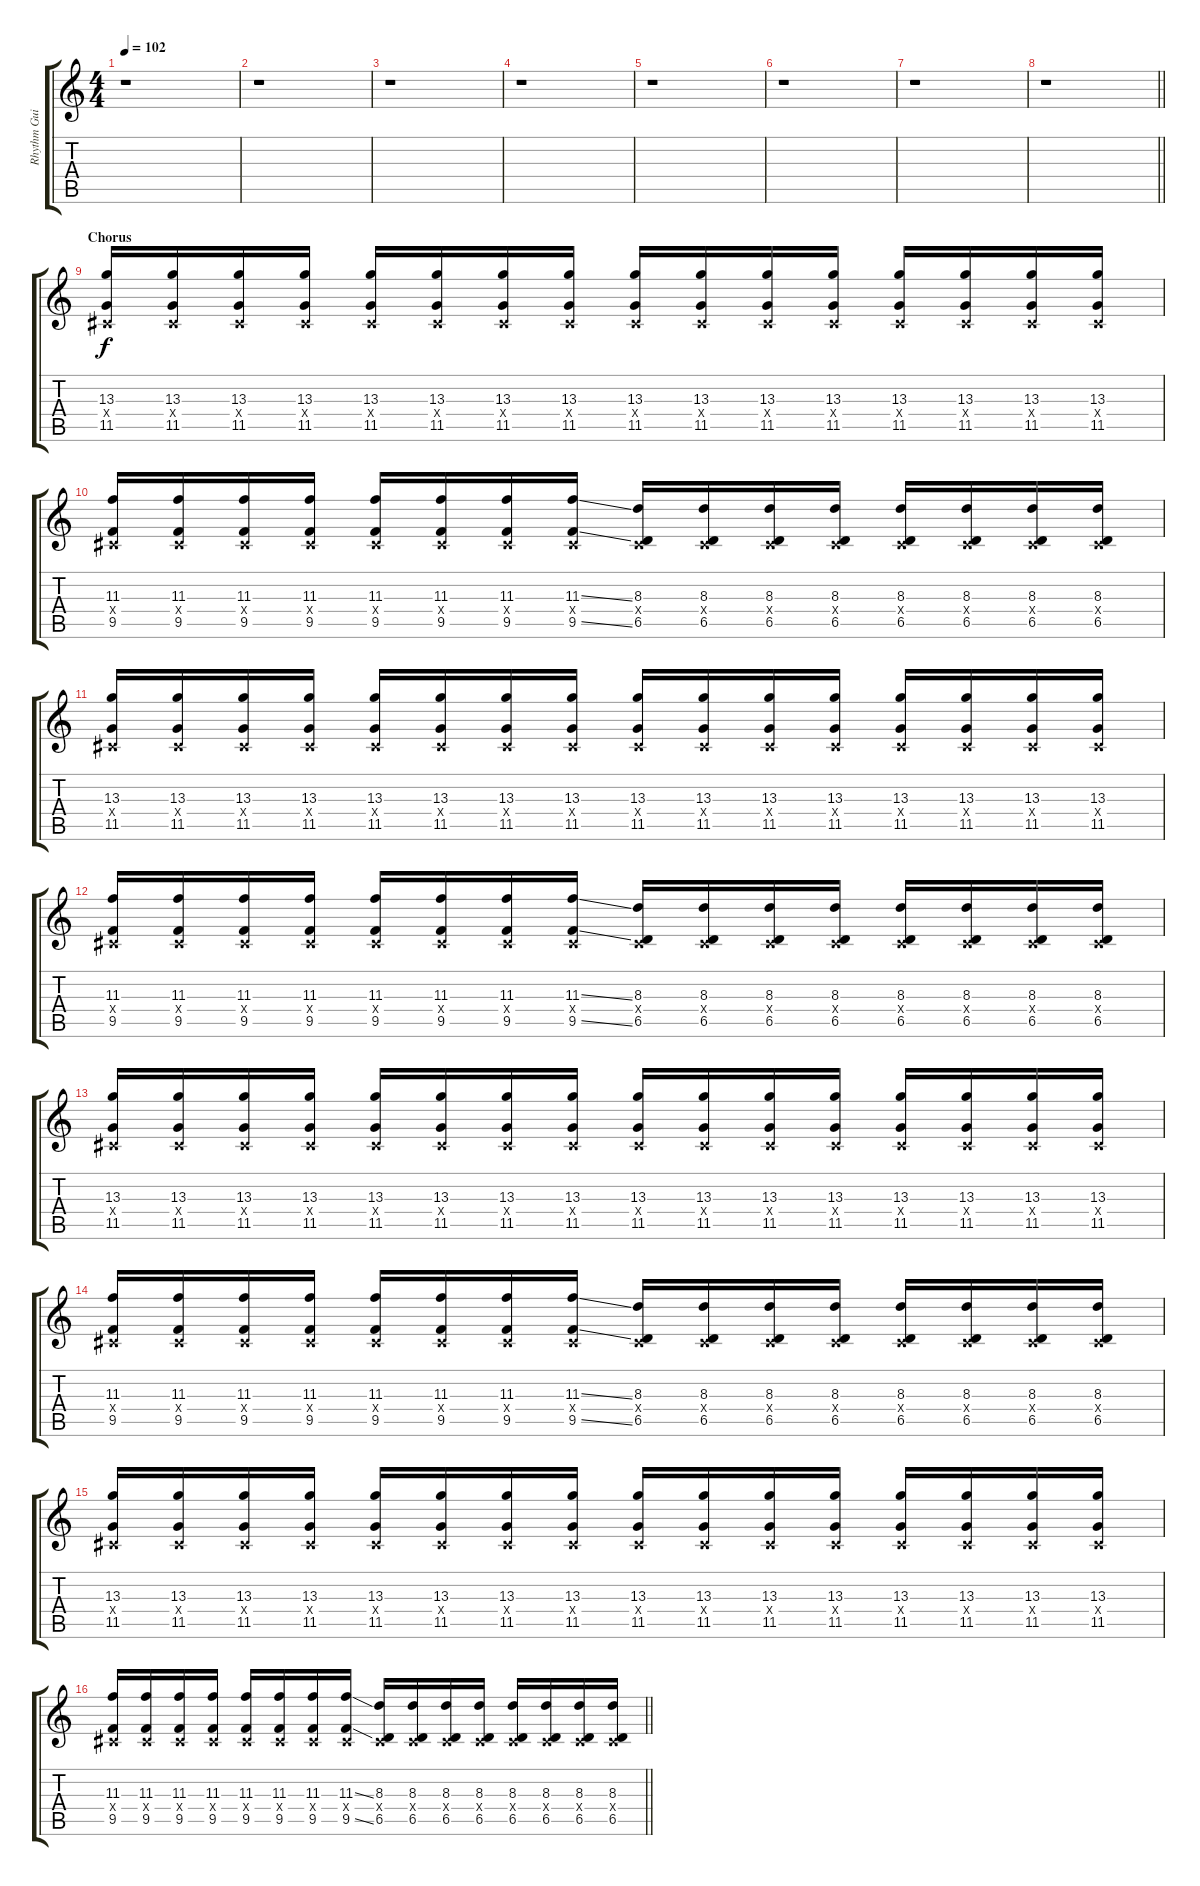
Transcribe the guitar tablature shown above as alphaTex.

\track ("Rhythm Guitar" "Rhythm Gui") {instrument distortionguitar}
\staff {score tabs}
\tuning (Eb4 Bb3 Gb3 Db3 Ab2 Db2) {hide}
\ts (4 4)
\tempo 102
\clef g2
\ks c
r.1{dy f} |
r.1 |
r.1 |
r.1 |
r.1 |
r.1 |
r.1 |
\barLineRight lightlight
r.1 |
\section ("" "Chorus")
(13.3 0.4{x} 11.5).16 (13.3 0.4{x} 11.5).16 (13.3 0.4{x} 11.5).16 (13.3 0.4{x} 11.5).16 (13.3 0.4{x} 11.5).16 (13.3 0.4{x} 11.5).16 (13.3 0.4{x} 11.5).16 (13.3 0.4{x} 11.5).16 (13.3 0.4{x} 11.5).16 (13.3 0.4{x} 11.5).16 (13.3 0.4{x} 11.5).16 (13.3 0.4{x} 11.5).16 (13.3 0.4{x} 11.5).16 (13.3 0.4{x} 11.5).16 (13.3 0.4{x} 11.5).16 (13.3 0.4{x} 11.5).16 |
(11.3 0.4{x} 9.5).16 (11.3 0.4{x} 9.5).16 (11.3 0.4{x} 9.5).16 (11.3 0.4{x} 9.5).16 (11.3 0.4{x} 9.5).16 (11.3 0.4{x} 9.5).16 (11.3 0.4{x} 9.5).16 (11.3{ss} 0.4{x} 9.5{ss}).16 (8.3 0.4{x} 6.5).16 (8.3 0.4{x} 6.5).16 (8.3 0.4{x} 6.5).16 (8.3 0.4{x} 6.5).16 (8.3 0.4{x} 6.5).16 (8.3 0.4{x} 6.5).16 (8.3 0.4{x} 6.5).16 (8.3 0.4{x} 6.5).16 |
(13.3 0.4{x} 11.5).16 (13.3 0.4{x} 11.5).16 (13.3 0.4{x} 11.5).16 (13.3 0.4{x} 11.5).16 (13.3 0.4{x} 11.5).16 (13.3 0.4{x} 11.5).16 (13.3 0.4{x} 11.5).16 (13.3 0.4{x} 11.5).16 (13.3 0.4{x} 11.5).16 (13.3 0.4{x} 11.5).16 (13.3 0.4{x} 11.5).16 (13.3 0.4{x} 11.5).16 (13.3 0.4{x} 11.5).16 (13.3 0.4{x} 11.5).16 (13.3 0.4{x} 11.5).16 (13.3 0.4{x} 11.5).16 |
(11.3 0.4{x} 9.5).16 (11.3 0.4{x} 9.5).16 (11.3 0.4{x} 9.5).16 (11.3 0.4{x} 9.5).16 (11.3 0.4{x} 9.5).16 (11.3 0.4{x} 9.5).16 (11.3 0.4{x} 9.5).16 (11.3{ss} 0.4{x} 9.5{ss}).16 (8.3 0.4{x} 6.5).16 (8.3 0.4{x} 6.5).16 (8.3 0.4{x} 6.5).16 (8.3 0.4{x} 6.5).16 (8.3 0.4{x} 6.5).16 (8.3 0.4{x} 6.5).16 (8.3 0.4{x} 6.5).16 (8.3 0.4{x} 6.5).16 |
(13.3 0.4{x} 11.5).16 (13.3 0.4{x} 11.5).16 (13.3 0.4{x} 11.5).16 (13.3 0.4{x} 11.5).16 (13.3 0.4{x} 11.5).16 (13.3 0.4{x} 11.5).16 (13.3 0.4{x} 11.5).16 (13.3 0.4{x} 11.5).16 (13.3 0.4{x} 11.5).16 (13.3 0.4{x} 11.5).16 (13.3 0.4{x} 11.5).16 (13.3 0.4{x} 11.5).16 (13.3 0.4{x} 11.5).16 (13.3 0.4{x} 11.5).16 (13.3 0.4{x} 11.5).16 (13.3 0.4{x} 11.5).16 |
(11.3 0.4{x} 9.5).16 (11.3 0.4{x} 9.5).16 (11.3 0.4{x} 9.5).16 (11.3 0.4{x} 9.5).16 (11.3 0.4{x} 9.5).16 (11.3 0.4{x} 9.5).16 (11.3 0.4{x} 9.5).16 (11.3{ss} 0.4{x} 9.5{ss}).16 (8.3 0.4{x} 6.5).16 (8.3 0.4{x} 6.5).16 (8.3 0.4{x} 6.5).16 (8.3 0.4{x} 6.5).16 (8.3 0.4{x} 6.5).16 (8.3 0.4{x} 6.5).16 (8.3 0.4{x} 6.5).16 (8.3 0.4{x} 6.5).16 |
(13.3 0.4{x} 11.5).16 (13.3 0.4{x} 11.5).16 (13.3 0.4{x} 11.5).16 (13.3 0.4{x} 11.5).16 (13.3 0.4{x} 11.5).16 (13.3 0.4{x} 11.5).16 (13.3 0.4{x} 11.5).16 (13.3 0.4{x} 11.5).16 (13.3 0.4{x} 11.5).16 (13.3 0.4{x} 11.5).16 (13.3 0.4{x} 11.5).16 (13.3 0.4{x} 11.5).16 (13.3 0.4{x} 11.5).16 (13.3 0.4{x} 11.5).16 (13.3 0.4{x} 11.5).16 (13.3 0.4{x} 11.5).16 |
\barLineRight lightlight
(11.3 0.4{x} 9.5).16 (11.3 0.4{x} 9.5).16 (11.3 0.4{x} 9.5).16 (11.3 0.4{x} 9.5).16 (11.3 0.4{x} 9.5).16 (11.3 0.4{x} 9.5).16 (11.3 0.4{x} 9.5).16 (11.3{ss} 0.4{x} 9.5{ss}).16 (8.3 0.4{x} 6.5).16 (8.3 0.4{x} 6.5).16 (8.3 0.4{x} 6.5).16 (8.3 0.4{x} 6.5).16 (8.3 0.4{x} 6.5).16 (8.3 0.4{x} 6.5).16 (8.3 0.4{x} 6.5).16 (8.3 0.4{x} 6.5).16
